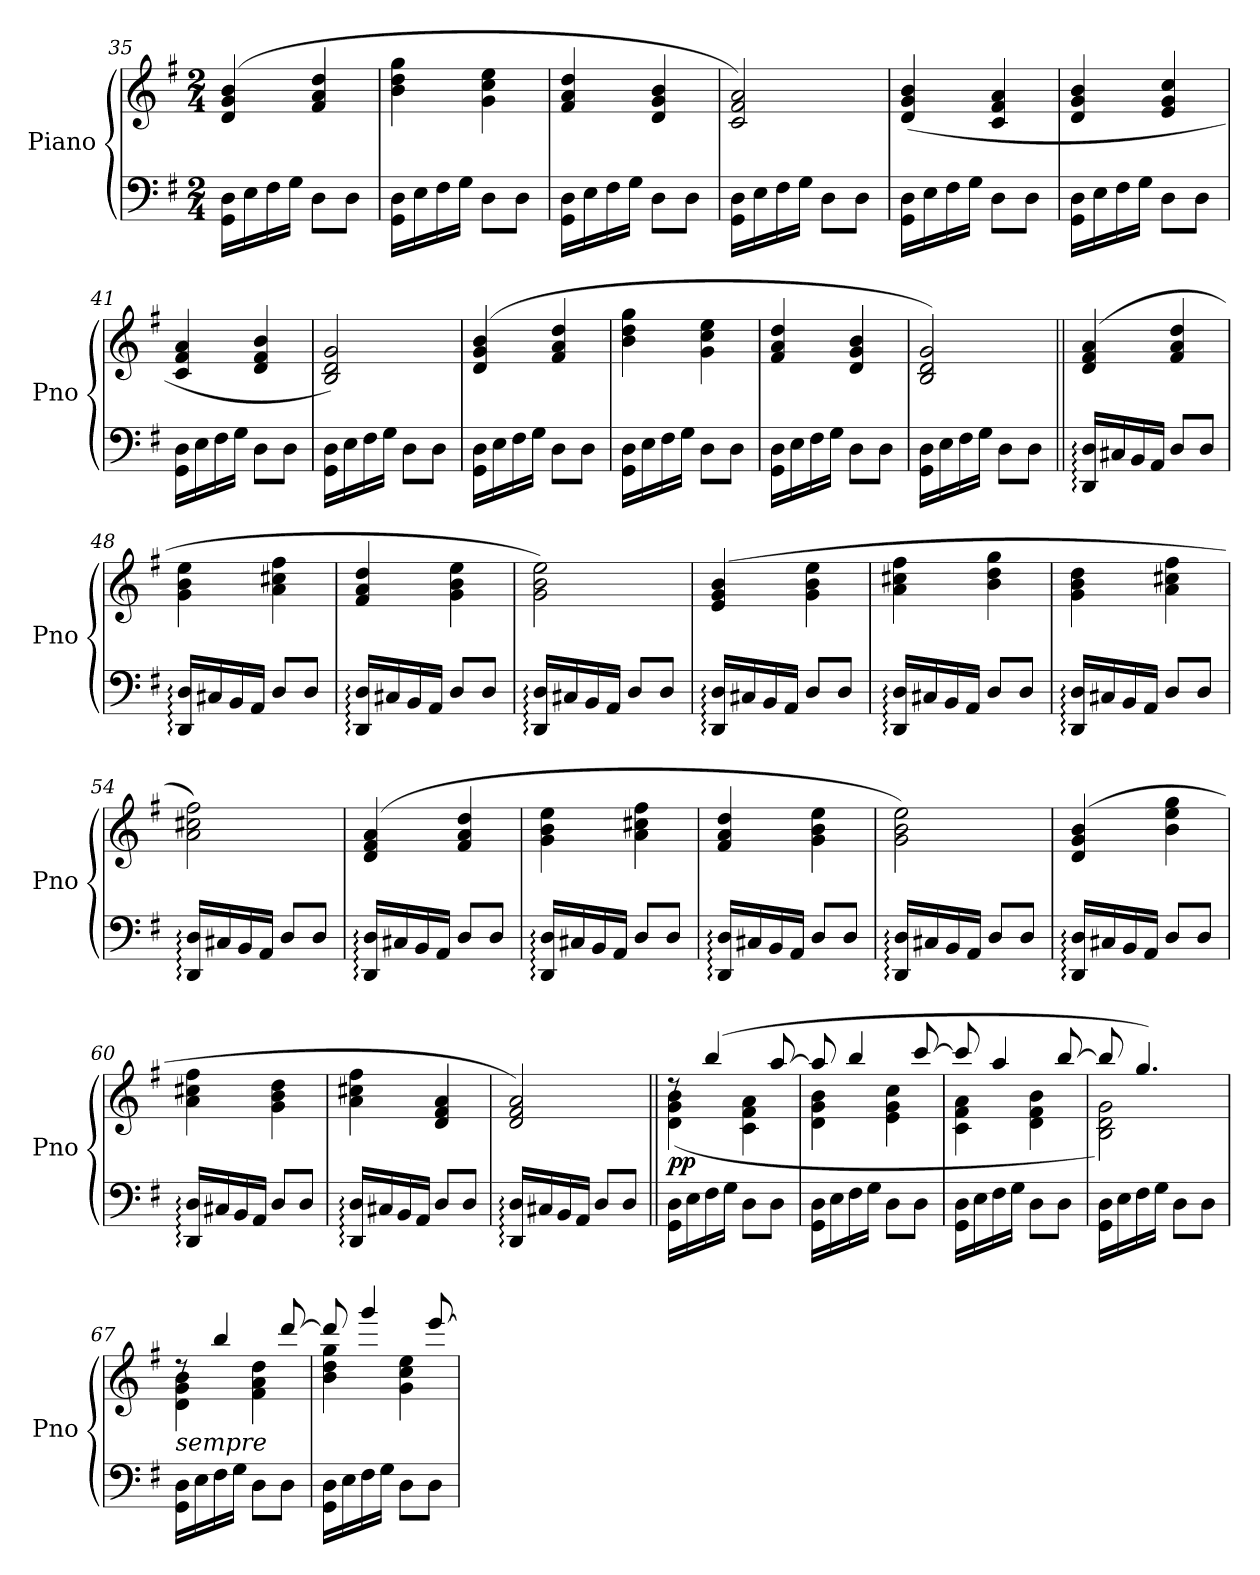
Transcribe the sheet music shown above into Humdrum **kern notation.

**kern	**kern	**dynam
*part1	*part1	*part1
*staff2	*staff1	*staff1/2
*I"Piano	*	*
*I'Pno	*	*
!!LO:LB:g=z
*clefF4	*clefG2	*
*k[f#]	*k[f#]	*
*M2/4	*M2/4	*
=35	=35	=35
16GG\ 16D\LL	(4d/ 4g/ 4b/	.
16E\	.	.
16F#\	.	.
16G\JJ	.	.
8D\L	4f#/ 4a/ 4dd/	.
8D\J	.	.
=36	=36	=36
16GG\ 16D\LL	4b\ 4dd\ 4gg\	.
16E\	.	.
16F#\	.	.
16G\JJ	.	.
8D\L	4g\ 4cc\ 4ee\	.
8D\J	.	.
=37	=37	=37
16GG\ 16D\LL	4f#/ 4a/ 4dd/	.
16E\	.	.
16F#\	.	.
16G\JJ	.	.
8D\L	4d/ 4g/ 4b/	.
8D\J	.	.
=38	=38	=38
16GG\ 16D\LL	2c/ 2f#/ 2a/)	.
16E\	.	.
16F#\	.	.
16G\JJ	.	.
8D\L	.	.
8D\J	.	.
!!LO:LB:g=z
=39	=39	=39
16GG\ 16D\LL	(4d/ 4g/ 4b/	.
16E\	.	.
16F#\	.	.
16G\JJ	.	.
8D\L	4c/ 4f#/ 4a/	.
8D\J	.	.
=40	=40	=40
16GG\ 16D\LL	4d/ 4g/ 4b/	.
16E\	.	.
16F#\	.	.
16G\JJ	.	.
8D\L	4e/ 4g/ 4cc/	.
8D\J	.	.
=41	=41	=41
16GG\ 16D\LL	4c/ 4f#/ 4a/	.
16E\	.	.
16F#\	.	.
16G\JJ	.	.
8D\L	4d/ 4f#/ 4b/	.
8D\J	.	.
=42	=42	=42
16GG\ 16D\LL	2B/ 2d/ 2g/)	.
16E\	.	.
16F#\	.	.
16G\JJ	.	.
8D\L	.	.
8D\J	.	.
!!LO:LB:g=z
=43	=43	=43
16GG\ 16D\LL	(4d/ 4g/ 4b/	.
16E\	.	.
16F#\	.	.
16G\JJ	.	.
8D\L	4f#/ 4a/ 4dd/	.
8D\J	.	.
=44	=44	=44
16GG\ 16D\LL	4b\ 4dd\ 4gg\	.
16E\	.	.
16F#\	.	.
16G\JJ	.	.
8D\L	4g\ 4cc\ 4ee\	.
8D\J	.	.
=45	=45	=45
16GG\ 16D\LL	4f#/ 4a/ 4dd/	.
16E\	.	.
16F#\	.	.
16G\JJ	.	.
8D\L	4d/ 4g/ 4b/	.
8D\J	.	.
=46	=46	=46
16GG\ 16D\LL	2B/ 2d/ 2g/)	.
16E\	.	.
16F#\	.	.
16G\JJ	.	.
8D\L	.	.
8D\J	.	.
!!LO:LB:g=z
=47||	=47||	=47||
16DD/: 16D/:LL	(4d/ 4f#/ 4a/	.
16C#X/	.	.
16BB/	.	.
16AA/JJ	.	.
8D/L	4f#/ 4a/ 4dd/	.
8D/J	.	.
=48	=48	=48
16DD/: 16D/:LL	4g\ 4b\ 4ee\	.
16C#X/	.	.
16BB/	.	.
16AA/JJ	.	.
8D/L	4a\ 4cc#X\ 4ff#\	.
8D/J	.	.
=49	=49	=49
16DD/: 16D/:LL	4f#/ 4a/ 4dd/	.
16C#X/	.	.
16BB/	.	.
16AA/JJ	.	.
8D/L	4g\ 4b\ 4ee\	.
8D/J	.	.
=50	=50	=50
16DD/: 16D/:LL	2g\ 2b\ 2ee\)	.
16C#X/	.	.
16BB/	.	.
16AA/JJ	.	.
8D/L	.	.
8D/J	.	.
!!LO:PB:g=z
=51	=51	=51
16DD/: 16D/:LL	(4e/ 4g/ 4b/	.
16C#X/	.	.
16BB/	.	.
16AA/JJ	.	.
8D/L	4g\ 4b\ 4ee\	.
8D/J	.	.
=52	=52	=52
16DD/: 16D/:LL	4a\ 4cc#X\ 4ff#\	.
16C#X/	.	.
16BB/	.	.
16AA/JJ	.	.
8D/L	4b\ 4dd\ 4gg\	.
8D/J	.	.
=53	=53	=53
16DD/: 16D/:LL	4g\ 4b\ 4dd\	.
16C#X/	.	.
16BB/	.	.
16AA/JJ	.	.
8D/L	4a\ 4cc#X\ 4ff#\	.
8D/J	.	.
=54	=54	=54
16DD/: 16D/:LL	2a\ 2cc#X\ 2ff#\)	.
16C#X/	.	.
16BB/	.	.
16AA/JJ	.	.
8D/L	.	.
8D/J	.	.
!!LO:LB:g=z
=55	=55	=55
16DD/: 16D/:LL	(4d/ 4f#/ 4a/	.
16C#X/	.	.
16BB/	.	.
16AA/JJ	.	.
8D/L	4f#/ 4a/ 4dd/	.
8D/J	.	.
=56	=56	=56
16DD/: 16D/:LL	4g\ 4b\ 4ee\	.
16C#X/	.	.
16BB/	.	.
16AA/JJ	.	.
8D/L	4a\ 4cc#X\ 4ff#\	.
8D/J	.	.
=57	=57	=57
16DD/: 16D/:LL	4f#/ 4a/ 4dd/	.
16C#X/	.	.
16BB/	.	.
16AA/JJ	.	.
8D/L	4g\ 4b\ 4ee\	.
8D/J	.	.
=58	=58	=58
16DD/: 16D/:LL	2g\ 2b\ 2ee\)	.
16C#X/	.	.
16BB/	.	.
16AA/JJ	.	.
8D/L	.	.
8D/J	.	.
!!LO:LB:g=z
=59	=59	=59
16DD/: 16D/:LL	(4d/ 4g/ 4b/	.
16C#X/	.	.
16BB/	.	.
16AA/JJ	.	.
8D/L	4b\ 4ee\ 4gg\	.
8D/J	.	.
=60	=60	=60
16DD/: 16D/:LL	4a\ 4cc#X\ 4ff#\	.
16C#X/	.	.
16BB/	.	.
16AA/JJ	.	.
8D/L	4g\ 4b\ 4dd\	.
8D/J	.	.
=61	=61	=61
16DD/: 16D/:LL	4a\ 4cc#X\ 4ff#\	.
16C#X/	.	.
16BB/	.	.
16AA/JJ	.	.
8D/L	4d/ 4f#/ 4a/	.
8D/J	.	.
=62	=62	=62
16DD/: 16D/:LL	2d/ 2f#/ 2a/)	.
16C#X/	.	.
16BB/	.	.
16AA/JJ	.	.
8D/L	.	.
8D/J	.	.
!!LO:LB:g=z
=63||	=63||	=63||
*	*^	*
!	!	!	!LO:DY:b
16GG\ 16D\LL	8rdd	(4d\ 4g\ 4b\	pp
16E\	.	.	.
16F#\	(4bb/	.	.
16G\JJ	.	.	.
8D\L	.	4c\ 4f#\ 4a\	.
8D\J	[8aa/	.	.
=64	=64	=64	=64
16GG\ 16D\LL	8aa/]	4d\ 4g\ 4b\	.
16E\	.	.	.
16F#\	4bb/	.	.
16G\JJ	.	.	.
8D\L	.	4e\ 4g\ 4cc\	.
8D\J	[8ccc/	.	.
=65	=65	=65	=65
16GG\ 16D\LL	8ccc/]	4c\ 4f#\ 4a\	.
16E\	.	.	.
16F#\	4aa/	.	.
16G\JJ	.	.	.
8D\L	.	4d\ 4f#\ 4b\	.
8D\J	[8bb/	.	.
=66	=66	=66	=66
16GG\ 16D\LL	8bb/]	2B\ 2d\ 2g\)	.
16E\	.	.	.
16F#\	4.gg/)	.	.
16G\JJ	.	.	.
8D\L	.	.	.
8D\J	.	.	.
!!LO:LB:g=z	!!
=67	=67	=67	=67
!	!LO:TX:b:i:t=sempre	!	!
16GG\ 16D\LL	8rdd	4d\ 4g\ 4b\	.
16E\	.	.	.
16F#\	4bb/	.	.
16G\JJ	.	.	.
8D\L	.	4f#\ 4a\ 4dd\	.
8D\J	[8ddd/	.	.
=68	=68	=68	=68
16GG\ 16D\LL	8ddd/]	4b\ 4dd\ 4gg\	.
16E\	.	.	.
16F#\	4ggg/	.	.
16G\JJ	.	.	.
8D\L	.	4g\ 4cc\ 4ee\	.
8D\J	[8eee/	.	.
*	*v	*v	*
=	=	=
*-	*-	*-
